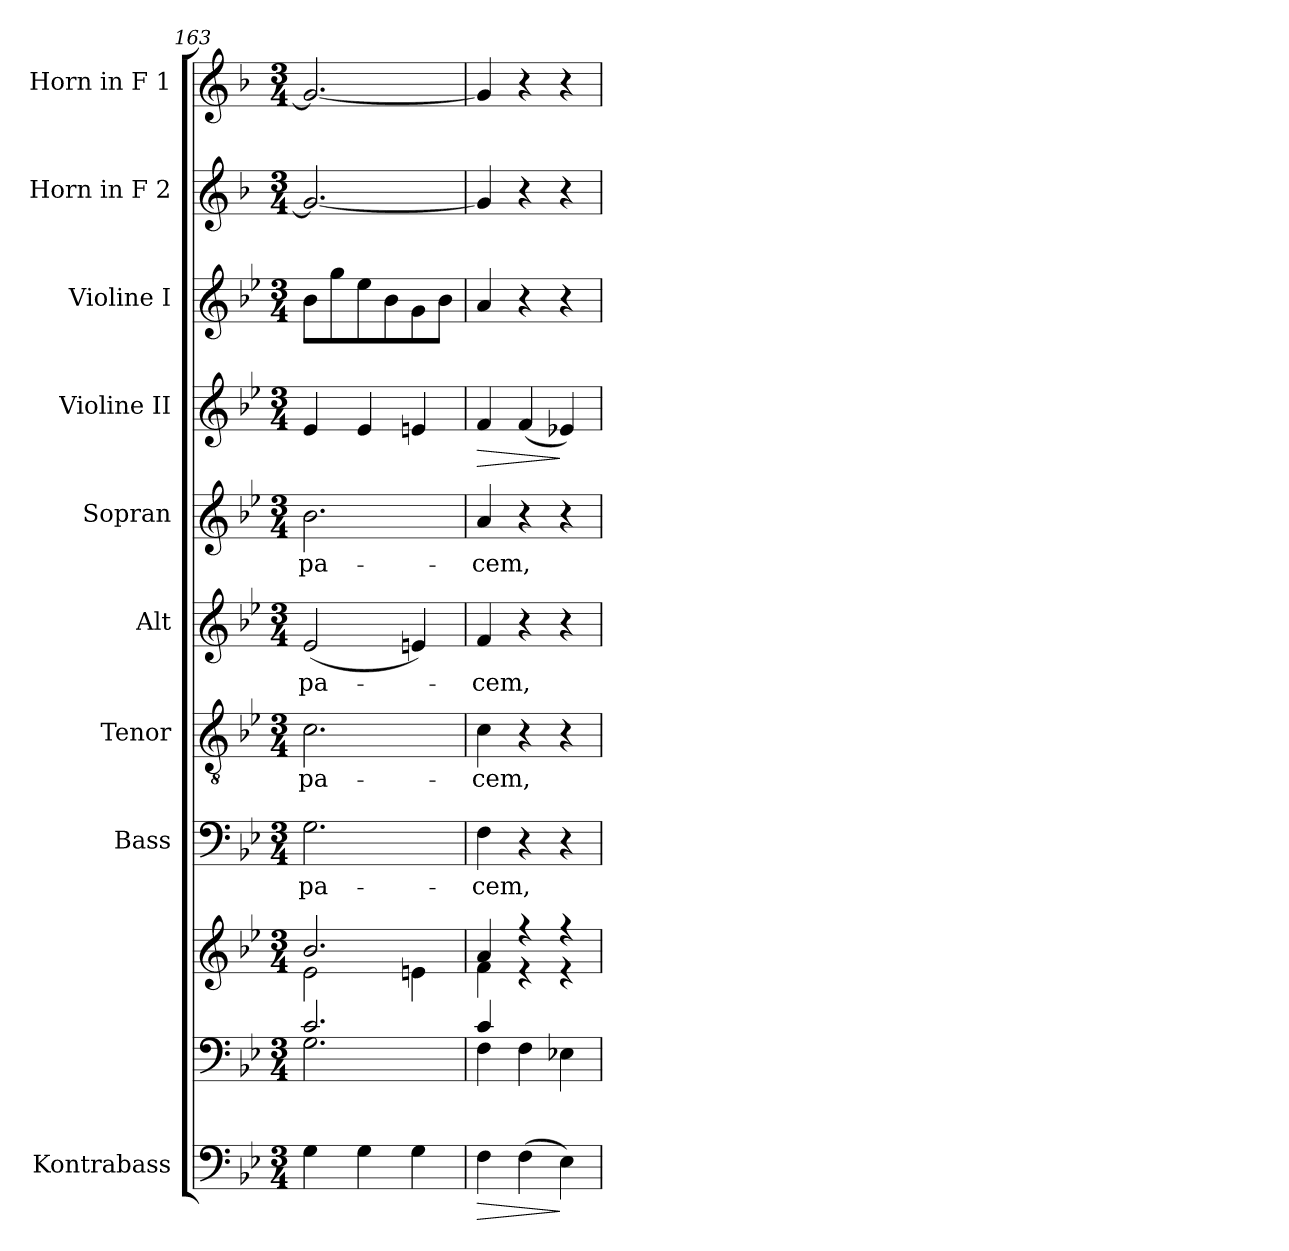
**kern	**dynam	**kern	**kern	**kern	**text	**kern	**text	**kern	**text	**kern	**text	**kern	**dynam	**kern	**kern	**kern
*part10	*part10	*part9	*part9	*part8	*part8	*part7	*part7	*part6	*part6	*part5	*part5	*part4	*part4	*part3	*part2	*part1
*staff11	*staff11	*staff10	*staff9	*staff8	*staff8	*staff7	*staff7	*staff6	*staff6	*staff5	*staff5	*staff4	*staff4	*staff3	*staff2	*staff1
*I"Kontrabass	*	*	*	*I"Bass	*	*I"Tenor	*	*I"Alt	*	*I"Sopran	*	*I"Violine II	*	*I"Violine I	*I"Horn in F 2	*I"Horn in F 1
*I'Kb.	*	*	*	*I'B.	*	*I'T.	*	*I'A.	*	*I'S.	*	*I'Vl. II	*	*I'Vl. I	*	*
*clefF4	*	*clefF4	*clefG2	*clefF4	*	*clefGv2	*	*clefG2	*	*clefG2	*	*clefG2	*	*clefG2	*clefG2	*clefG2
*ITrd7c12	*	*	*	*	*	*	*	*	*	*	*	*	*	*	*ITrd4c7	*ITrd4c7
*k[b-e-]	*	*k[b-e-]	*k[b-e-]	*k[b-e-]	*	*k[b-e-]	*	*k[b-e-]	*	*k[b-e-]	*	*k[b-e-]	*	*k[b-e-]	*k[b-e-]	*k[b-e-]
*B-:	*	*B-:	*B-:	*B-:	*	*B-:	*	*B-:	*	*B-:	*	*B-:	*	*B-:	*B-:	*B-:
*M3/4	*	*M3/4	*M3/4	*M3/4	*	*M3/4	*	*M3/4	*	*M3/4	*	*M3/4	*	*M3/4	*M3/4	*M3/4
=163	=163	=163	=163	=163	=163	=163	=163	=163	=163	=163	=163	=163	=163	=163	=163	=163
*	*	*^	*^	*	*	*	*	*	*	*	*	*	*	*	*	*
!	!	!	!	!	!	!	!LO:LY:b	!	!LO:LY:b	!	!LO:LY:b	!	!LO:LY:b	!	!	!	!	!
4GG\	.	2.c/	2.G\	2.b-/	2e-\	2.G\	pa-	2.c\	pa-	(<2e-/	pa-	2.b-\	pa-	4e-/	.	8b-\L	2.c/_	2.c/_
.	.	.	.	.	.	.	.	.	.	.	.	.	.	.	.	8gg\	.	.
4GG\	.	.	.	.	.	.	.	.	.	.	.	.	.	4e-/	.	8ee-\	.	.
.	.	.	.	.	.	.	.	.	.	.	.	.	.	.	.	8b-\	.	.
4GG\	.	.	.	.	4en\	.	.	.	.	4en/)	.	.	.	4en/	.	8g\	.	.
.	.	.	.	.	.	.	.	.	.	.	.	.	.	.	.	8b-\J	.	.
=164	=164	=164	=164	=164	=164	=164	=164	=164	=164	=164	=164	=164	=164	=164	=164	=164	=164	=164
!	!LO:HP:b	!	!	!	!	!	!LO:LY:b	!	!LO:LY:b	!	!LO:LY:b	!	!LO:LY:b	!	!LO:HP:b	!	!	!
4FF\	>	4c/	4F\	4a/	4f\	4F\	-cem,	4c\	-cem,	4f/	-cem,	4a/	-cem,	4f/	>	4a/	4c/]	4c/]
(>4FF\	.	2ryy	4F\	4r	4r	4r	.	4r	.	4r	.	4r	.	(<4f/	.	4r	4r	4r
4EE-\)	]	.	4E-X\	4r	4r	4r	.	4r	.	4r	.	4r	.	4e-X/)	]	4r	4r	4r
*	*	*v	*v	*	*	*	*	*	*	*	*	*	*	*	*	*	*	*
*	*	*	*v	*v	*	*	*	*	*	*	*	*	*	*	*	*	*
=	=	=	=	=	=	=	=	=	=	=	=	=	=	=	=	=
*-	*-	*-	*-	*-	*-	*-	*-	*-	*-	*-	*-	*-	*-	*-	*-	*-
